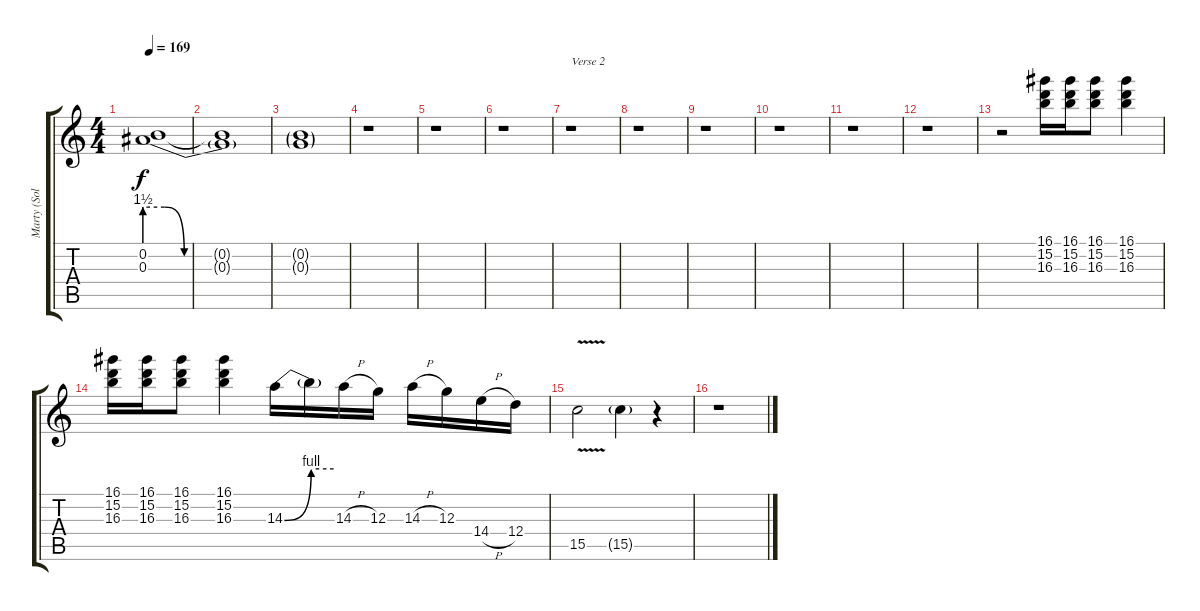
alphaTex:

\track ("Marty (Solo)" "Marty (Sol") {instrument distortionguitar}
\staff {score tabs}
\tuning (E4 B3 G3 D3 A2 E2) {hide}
\ts (4 4)
\tempo 169
\clef g2
\ks c
(0.2 0.3{be (custom 0 6 15 6 30 0 60 0) t}).1{dy f} |
(0.2{t} 0.3{be (hold 0 0 60 0) t}).1 |
(0.2{g} 0.3{g}).1 |
r.1 |
r.1 |
r.1 |
r.1{txt "Verse 2"} |
r.1 |
r.1 |
r.1 |
r.1 |
r.1 |
r.2 (16.1 15.2 16.3).16 (16.1 15.2 16.3).16 (16.1 15.2 16.3).8 (16.1 15.2 16.3).4 |
(16.1 15.2 16.3).16 (16.1 15.2 16.3).16 (16.1 15.2 16.3).8 (16.1 15.2 16.3).4 14.3{be (bend 0 0 60 4)}.16 14.3{be (hold 0 4 60 4) t}.16 14.3{h}.16 12.3.16 14.3{h}.16 12.3.16 14.4{h}.16 12.4.16 |
15.5{v}.2 15.5{g}.4 r.4 |
r.1
